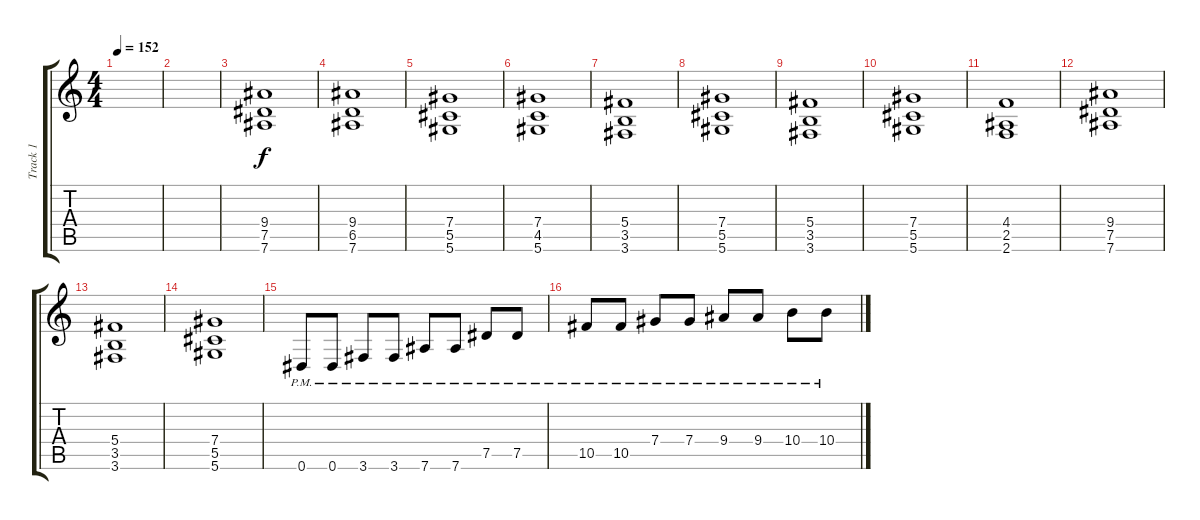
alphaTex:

\track ("Track 1" "Track 1") {instrument overdrivenguitar}
\staff {score tabs}
\tuning (Eb4 Bb3 Gb3 Db3 Ab2 Eb2) {hide}
\ts (4 4)
\tempo 152
\clef g2
\ks c
|
|
(9.4 7.5 7.6).1 |
(9.4 6.5 7.6).1 |
(7.4 5.5 5.6).1 |
(7.4 4.5 5.6).1 |
(5.4 3.5 3.6).1 |
(7.4 5.5 5.6).1 |
(5.4 3.5 3.6).1 |
(7.4 5.5 5.6).1 |
(4.4 2.5 2.6).1 |
(9.4 7.5 7.6).1 |
(5.4 3.5 3.6).1 |
(7.4 5.5 5.6).1 |
0.6{pm}.8 0.6{pm}.8 3.6{pm}.8 3.6{pm}.8 7.6{pm}.8 7.6{pm}.8 7.5{pm}.8 7.5{pm}.8 |
10.5{pm}.8 10.5{pm}.8 7.4{pm}.8 7.4{pm}.8 9.4{pm}.8 9.4{pm}.8 10.4{pm}.8 10.4{pm}.8
